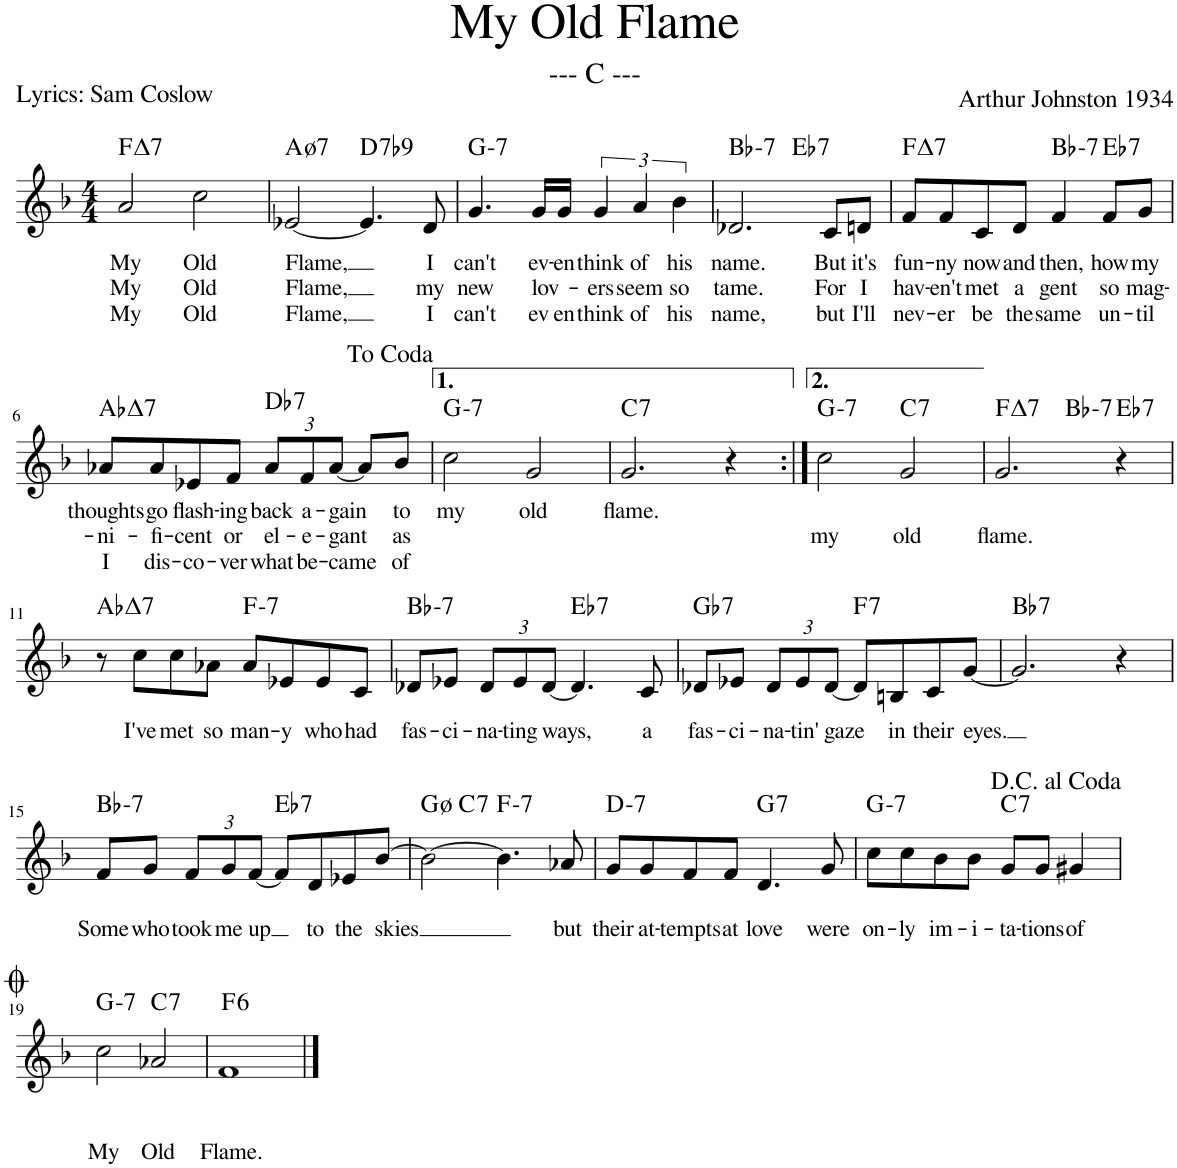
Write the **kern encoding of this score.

**kern	**text	**text	**text	**harte
*part1	*part1	*part1	*part1	*part1
*staff1	*staff1	*staff1	*staff1	*
*I"Trombone	*	*	*	*
*I'Trb	*	*	*	*
*clefG2	*	*	*	*
*k[b-]	*	*	*	*
*M4/4	*	*	*	*
=1	=1	=1	=1	=1
!	!LO:LY:b	!LO:LY:b	!LO:LY:b	!LO:H:kt=7
2a/	My	My	My	F:maj7
!	!LO:LY:b	!LO:LY:b	!LO:LY:b	!
2cc\	Old	Old	Old	.
=2	=2	=2	=2	=2
!	!LO:LY:b	!LO:LY:b	!LO:LY:b	!LO:H:kt=7
[2e-X/	Flame,	Flame,	Flame,	A:hdim7
!	!	!	!	!LO:H:kt=7
4.e-/]	.	.	.	D:7(b9)
!	!LO:LY:b	!LO:LY:b	!LO:LY:b	!
8d/	I	my	I	.
=3	=3	=3	=3	=3
!	!LO:LY:b	!LO:LY:b	!LO:LY:b	!LO:H:kt=7
4.g/	can't	new	can't	G:min7
!	!LO:LY:b	!LO:LY:b	!LO:LY:b	!
16g/LL	ev-	lov-	ev	.
!	!LO:LY:b	!	!LO:LY:b	!
16g/JJ	-en	.	en	.
!	!LO:LY:b	!LO:LY:b	!LO:LY:b	!
6g/	think	-ers	think	.
!	!LO:LY:b	!LO:LY:b	!LO:LY:b	!
6a/	of	seem	of	.
!	!LO:LY:b	!LO:LY:b	!LO:LY:b	!
6b-\	his	so	his	.
=4	=4	=4	=4	=4
!	!LO:LY:b	!LO:LY:b	!LO:LY:b	!LO:H:kt=7
*^	*	*	*	*
2.d-X/	2ryy	name.	tame.	name,	Bb:min7
!	!	!	!	!	!LO:H:kt=7
.	2ryy	.	.	.	Eb:7
!	!	!LO:LY:b	!LO:LY:b	!LO:LY:b	!
8c/L	.	But	For	but	.
!	!	!LO:LY:b	!LO:LY:b	!LO:LY:b	!
8dn/J	.	it's	I	I'll	.
=5	=5	=5	=5	=5	=5
!	!	!LO:LY:b	!LO:LY:b	!LO:LY:b	!LO:H:kt=7
*v	*v	*	*	*	*
8f/L	fun-	hav-	nev-	F:maj7
!	!LO:LY:b	!LO:LY:b	!LO:LY:b	!
8f/	-ny	-en't	-er	.
!	!LO:LY:b	!LO:LY:b	!LO:LY:b	!
8c/	now	met	be	.
!	!LO:LY:b	!LO:LY:b	!LO:LY:b	!
8d/J	and	a	the	.
!	!LO:LY:b	!LO:LY:b	!LO:LY:b	!LO:H:kt=7
4f/	then,	gent	same	Bb:min7
!	!LO:LY:b	!LO:LY:b	!LO:LY:b	!LO:H:kt=7
8f/L	how	so	un-	Eb:7
!	!LO:LY:b	!LO:LY:b	!LO:LY:b	!
8g/J	my	mag-	-til	.
!!LO:LB:g=z
=6	=6	=6	=6	=6
!	!LO:LY:b	!LO:LY:b	!LO:LY:b	!LO:H:kt=7
8a-X/L	thoughts	-ni-	I	Ab:maj7
!	!LO:LY:b	!LO:LY:b	!LO:LY:b	!
8a-/	go	-fi-	dis-	.
!	!LO:LY:b	!LO:LY:b	!LO:LY:b	!
8e-X/	flash-	-cent	-co-	.
!	!LO:LY:b	!LO:LY:b	!LO:LY:b	!
8f/J	-ing	or	-ver	.
*Xbrackettup	*	*	*	*
!	!LO:LY:b	!LO:LY:b	!LO:LY:b	!LO:H:kt=7
12a-/L	back	el-	what	Db:7
!	!LO:LY:b	!LO:LY:b	!LO:LY:b	!
12f/	a-	-e-	be-	.
!	!LO:LY:b	!LO:LY:b	!LO:LY:b	!
[12a-/J	-gain	-gant	-came	.
8a-/L]	.	.	.	.
!	!LO:LY:b	!LO:LY:b	!LO:LY:b	!
8b-/J	to	as	of	.
=7	=7	=7	=7	=7
!	!LO:LY:b	!	!	!LO:H:kt=7
2cc\	my	.	.	G:min7
!	!LO:LY:b	!	!	!
2g/	old	.	.	.
=8	=8	=8	=8	=8
!	!LO:LY:b	!	!	!LO:H:kt=7
2.g/	flame.	.	.	C:7
4r	.	.	.	.
=9:|!	=9:|!	=9:|!	=9:|!	=9:|!
!	!	!LO:LY:b	!	!LO:H:kt=7
2cc\	.	my	.	G:min7
!	!	!LO:LY:b	!	!LO:H:kt=7
2g/	.	old	.	C:7
=10	=10	=10	=10	=10
!	!	!LO:LY:b	!	!LO:H:kt=7
*^	*	*	*	*
2.g/	2ryy	.	flame.	.	F:maj7
!	!	!	!	!	!LO:H:kt=7
.	2ryy	.	.	.	Bb:min7
!	!	!	!	!	!LO:H:kt=7
4r	.	.	.	.	Eb:7
!!LO:LB:g=z	!!
=11	=11	=11	=11	=11	=11
!	!	!	!	!	!LO:H:kt=7
*v	*v	*	*	*	*
8r	.	.	.	Ab:maj7
!	!	!LO:LY:b	!	!
8cc\L	.	I've	.	.
!	!	!LO:LY:b	!	!
8cc\	.	met	.	.
!	!	!LO:LY:b	!	!
8a-X\J	.	so	.	.
!	!	!LO:LY:b	!	!LO:H:kt=7
8a-/L	.	man-	.	F:min7
!	!	!LO:LY:b	!	!
8e-X/	.	-y	.	.
!	!	!LO:LY:b	!	!
8e-/	.	who	.	.
!	!	!LO:LY:b	!	!
8c/J	.	had	.	.
=12	=12	=12	=12	=12
!	!	!LO:LY:b	!	!LO:H:kt=7
8d-X/L	.	fas-	.	Bb:min7
!	!	!LO:LY:b	!	!
8e-X/J	.	-ci-	.	.
!	!	!LO:LY:b	!	!
12d-/L	.	-na-	.	.
!	!	!LO:LY:b	!	!
12e-/	.	-ting	.	.
!	!	!LO:LY:b	!	!
[12d-/J	.	ways,	.	.
!	!	!	!	!LO:H:kt=7
4.d-/]	.	.	.	Eb:7
!	!	!LO:LY:b	!	!
8c/	.	a	.	.
=13	=13	=13	=13	=13
!	!	!LO:LY:b	!	!LO:H:kt=7
8d-X/L	.	fas-	.	Gb:7
!	!	!LO:LY:b	!	!
8e-X/J	.	-ci-	.	.
!	!	!LO:LY:b	!	!
12d-/L	.	-na-	.	.
!	!	!LO:LY:b	!	!
12e-/	.	-tin'	.	.
!	!	!LO:LY:b	!	!
[12d-/J	.	gaze	.	.
!	!	!	!	!LO:H:kt=7
8d-/L]	.	.	.	F:7
!	!	!LO:LY:b	!	!
8Bn/	.	in	.	.
!	!	!LO:LY:b	!	!
8c/	.	their	.	.
!	!	!LO:LY:b	!	!
[8g/J	.	eyes.	.	.
=14	=14	=14	=14	=14
!	!	!	!	!LO:H:kt=7
2.g/]	.	.	.	Bb:7
4r	.	.	.	.
!!LO:LB:g=z
=15	=15	=15	=15	=15
!	!	!LO:LY:b	!	!LO:H:kt=7
8f/L	.	Some	.	Bb:min7
!	!	!LO:LY:b	!	!
8g/J	.	who	.	.
!	!	!LO:LY:b	!	!
12f/L	.	took	.	.
!	!	!LO:LY:b	!	!
12g/	.	me	.	.
!	!	!LO:LY:b	!	!
[12f/J	.	up	.	.
!	!	!	!	!LO:H:kt=7
8f/L]	.	.	.	Eb:7
!	!	!LO:LY:b	!	!
8d/	.	to	.	.
!	!	!LO:LY:b	!	!
8e-X/	.	the	.	.
!	!	!LO:LY:b	!	!
[8b-/J	.	skies	.	.
=16	=16	=16	=16	=16
*^	*	*	*	*
2b-\_	4ryy	.	.	.	G:hdim7
!	!	!	!	!	!LO:H:kt=7
.	2.ryy	.	.	.	C:7
!	!	!	!	!	!LO:H:kt=7
4.b-\]	.	.	.	.	F:min7
!	!	!	!LO:LY:b	!	!
8a-X/	.	.	but	.	.
=17	=17	=17	=17	=17	=17
!	!	!	!LO:LY:b	!	!LO:H:kt=7
*v	*v	*	*	*	*
8g/L	.	their	.	D:min7
!	!	!LO:LY:b	!	!
8g/	.	at-	.	.
!	!	!LO:LY:b	!	!
8f/	.	-tempts	.	.
!	!	!LO:LY:b	!	!
8f/J	.	at	.	.
!	!	!LO:LY:b	!	!LO:H:kt=7
4.d/	.	love	.	G:7
!	!	!LO:LY:b	!	!
8g/	.	were	.	.
=18	=18	=18	=18	=18
!	!	!LO:LY:b	!	!LO:H:kt=7
8cc\L	.	on-	.	G:min7
!	!	!LO:LY:b	!	!
8cc\	.	-ly	.	.
!	!	!LO:LY:b	!	!
8b-\	.	im-	.	.
!	!	!LO:LY:b	!	!
8b-\J	.	-i-	.	.
!	!	!LO:LY:b	!	!LO:H:kt=7
8g/L	.	-ta-	.	C:7
!	!	!LO:LY:b	!	!
8g/J	.	-tions	.	.
!	!	!LO:LY:b	!	!
4g#X/	.	of	.	.
!!LO:LB:g=z
=19	=19	=19	=19	=19
!	!	!	!LO:LY:b	!LO:H:kt=7
2cc\	.	.	My	G:min7
!	!	!	!LO:LY:b	!LO:H:kt=7
2a-X/	.	.	Old	C:7
=20	=20	=20	=20	=20
!	!	!	!LO:LY:b	!LO:H:kt=6
1f	.	.	Flame.	F:maj6
==	==	==	==	==
*-	*-	*-	*-	*-
